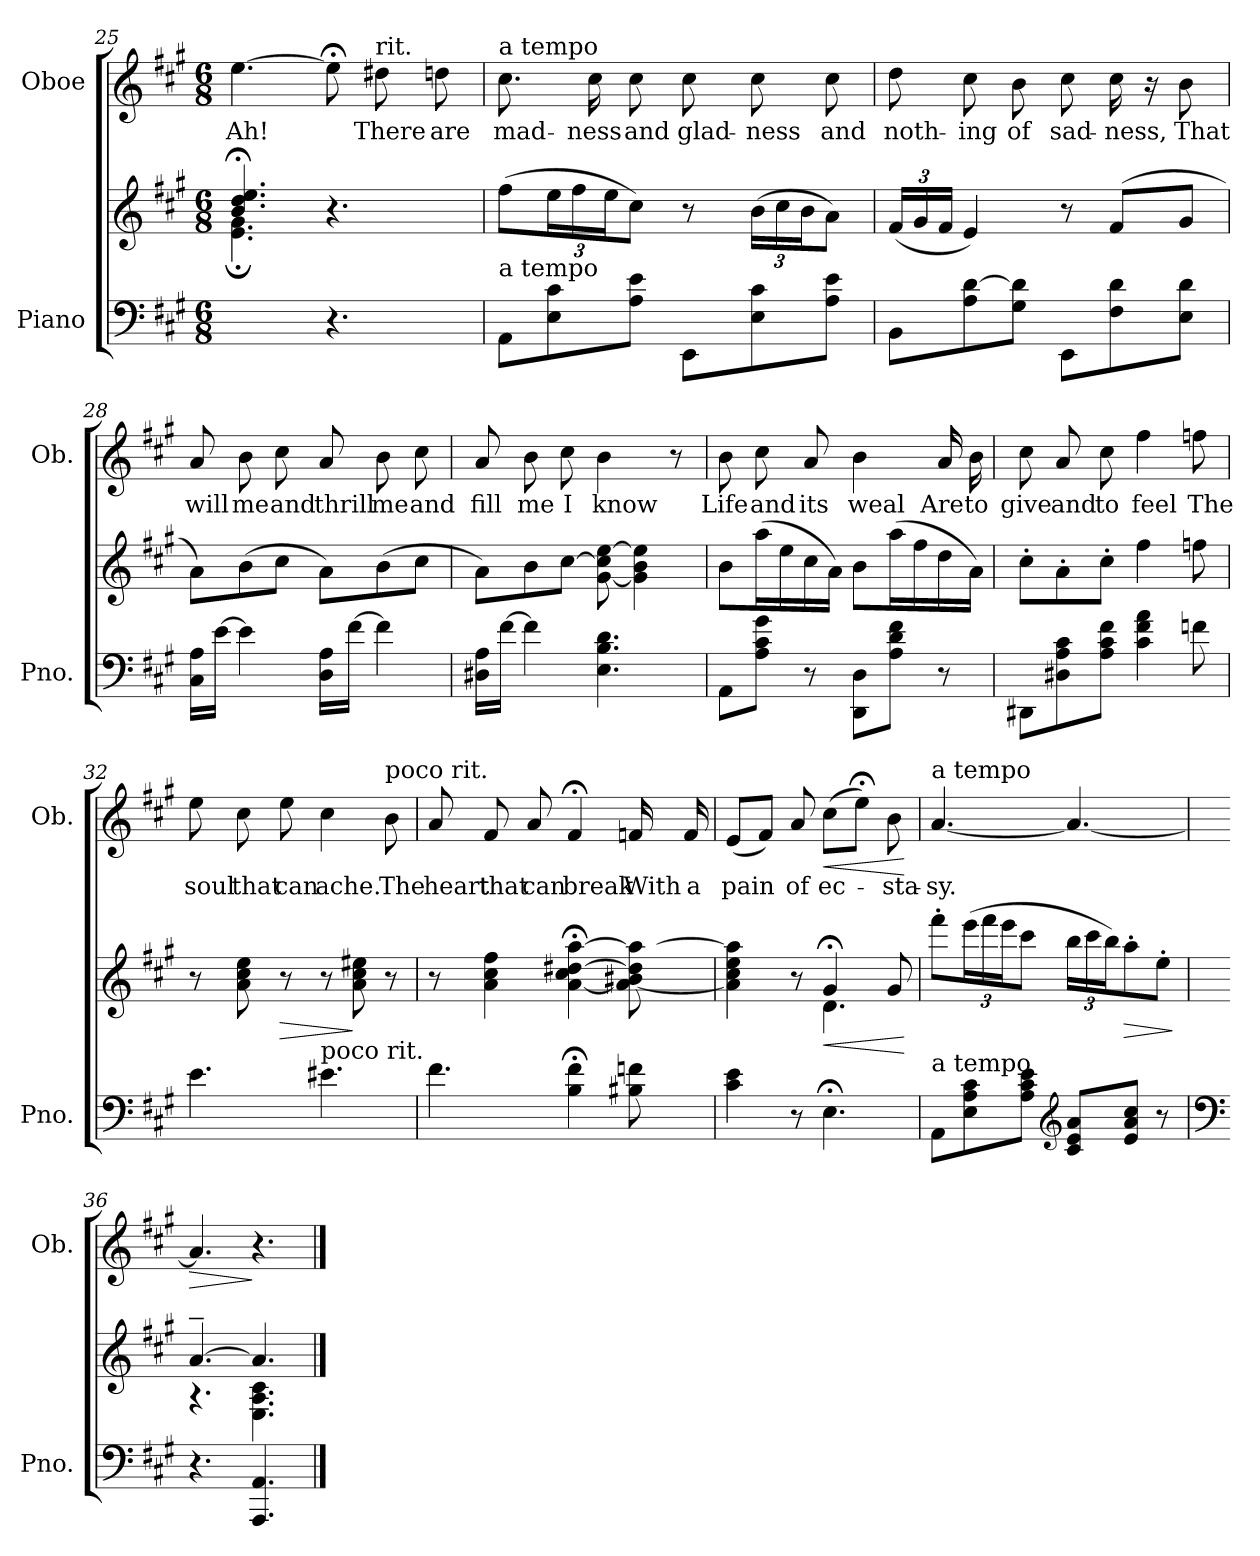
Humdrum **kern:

**kern	**kern	**dynam	**kern	**text	**dynam
*part2	*part2	*part2	*part1	*part1	*part1
*staff3	*staff2	*staff2/3	*staff1	*staff1	*staff1
*I"Piano	*	*	*I"Oboe	*	*
*I'Pno.	*	*	*I'Ob.	*	*
*clefF4	*clefG2	*	*clefG2	*	*
*k[f#c#g#]	*k[f#c#g#]	*	*k[f#c#g#]	*	*
*M6/8	*M6/8	*	*M6/8	*	*
=25	=25	=25	=25	=25	=25
*	*^	*	*	*	*
!	!	!	!	!	!LO:LY:b	!
4.ryy	4.b/;< 4.dd/;< 4.ee/;<	4.e\; 4.g#\;	.	[4.ee\	Ah!	.
4.r	4.r	4.ryy	.	8ee;<\]	.	.
!	!	!	!	!LO:TX:a:t=rit.	!	!
!	!	!	!	!	!LO:LY:b	!
.	.	.	.	8dd#X\	There	.
!	!	!	!	!	!LO:LY:b	!
.	.	.	.	8ddn\	are	.
*	*v	*v	*	*	*	*
=26	=26	=26	=26	=26	=26
!	!	!	!LO:TX:a:t=a tempo	!	!
!LO:TX:a:t=a tempo	!	!	!	!	!
!	!	!	!	!LO:LY:b	!
8AA\L	(8ff#\L	.	8.cc#\	mad-	.
*	*Xbrackettup	*	*	*	*
8E\ 8c#\	24ee\L	.	.	.	.
.	24ff#\	.	.	.	.
!	!	!	!	!LO:LY:b	!
.	.	.	16cc#\	-ness	.
.	24ee\J	.	.	.	.
!	!	!	!	!LO:LY:b	!
8A\ 8e\J	8cc#\J)	.	8cc#\	and	.
!	!	!	!	!LO:LY:b	!
8EE\L	8r	.	8cc#\	glad-	.
!	!	!	!	!LO:LY:b	!
8E\ 8c#\	(24b\LL	.	8cc#\	-ness	.
.	24cc#\	.	.	.	.
.	24b\J	.	.	.	.
!	!	!	!	!LO:LY:b	!
8A\ 8e\J	8a\J)	.	8cc#\	and	.
=27	=27	=27	=27	=27	=27
!	!	!	!	!LO:LY:b	!
8BB\L	(24f#/LL	.	8dd\	noth-	.
.	24g#/	.	.	.	.
.	24f#/JJ	.	.	.	.
!	!	!	!	!LO:LY:b	!
8A\ [8d\	4e/)	.	8cc#\	-ing	.
!	!	!	!	!LO:LY:b	!
8G#\ 8d\]J	.	.	8b\	of	.
!	!	!	!	!LO:LY:b	!
8EE\L	8r	.	8cc#\	sad-	.
!	!	!	!	!LO:LY:b	!
8F#\ 8d\	(8f#/L	.	16cc#\	-ness,	.
.	.	.	16r	.	.
!	!	!	!	!LO:LY:b	!
8E\ 8d\J	8g#/J	.	8b\	That	.
!!LO:LB:g=z
=28	=28	=28	=28	=28	=28
!	!	!	!	!LO:LY:b	!
16C#\ 16A\LL	8a\L)	.	8a/	will	.
[16e\JJ	.	.	.	.	.
!	!	!	!	!LO:LY:b	!
4e\]	(8b\	.	8b\	me	.
!	!	!	!	!LO:LY:b	!
.	8cc#\J	.	8cc#\	and	.
!	!	!	!	!LO:LY:b	!
16D\ 16A\LL	8a\L)	.	8a/	thrill	.
[16f#\JJ	.	.	.	.	.
!	!	!	!	!LO:LY:b	!
4f#\]	(8b\	.	8b\	me	.
!	!	!	!	!LO:LY:b	!
.	8cc#\J	.	8cc#\	and	.
=29	=29	=29	=29	=29	=29
!	!	!	!	!LO:LY:b	!
16D#X\ 16A\LL	8a\L)	.	8a/	fill	.
[16f#\JJ	.	.	.	.	.
!	!	!	!	!LO:LY:b	!
4f#\]	8b\	.	8b\	me	.
!	!	!	!	!LO:LY:b	!
.	[8cc#\J	.	8cc#\	I	.
!	!	!	!	!LO:LY:b	!
4.E\ 4.B\ 4.d\	[8g#\ 8cc#\] [8ee\	.	4b\	know	.
.	4g#\] 4b\ 4ee\]	.	.	.	.
.	.	.	8r	.	.
=30	=30	=30	=30	=30	=30
!	!	!	!	!LO:LY:b	!
8AA\L	8b\L	.	8b\	Life	.
!	!	!	!	!LO:LY:b	!
8A\ 8c#\ 8g#\J	(16aa\L	.	8cc#\	and	.
.	16ee\	.	.	.	.
!	!	!	!	!LO:LY:b	!
8r	16cc#\	.	8a/	its	.
.	16a\JJ)	.	.	.	.
!	!	!	!	!LO:LY:b	!
8DD\ 8D\L	8b\L	.	4b\	weal	.
8A\ 8d\ 8f#\J	(16aa\L	.	.	.	.
.	16ff#\	.	.	.	.
!	!	!	!	!LO:LY:b	!
8r	16dd\	.	16a/	Are	.
!	!	!	!	!LO:LY:b	!
.	16a\JJ)	.	16b\	to	.
=31	=31	=31	=31	=31	=31
!	!	!	!	!LO:LY:b	!
8DD#X\L	8cc#'\L	.	8cc#\	give	.
!	!	!	!	!LO:LY:b	!
8D#X\ 8A\ 8c#\	8a'\	.	8a/	and	.
!	!	!	!	!LO:LY:b	!
8A\ 8c#\ 8f#\J	8cc#'\J	.	8cc#\	to	.
!	!	!	!	!LO:LY:b	!
4c#\ 4f#\ 4a\	4ff#\	.	4ff#\	feel	.
!	!	!	!	!LO:LY:b	!
8fn\	8ffn\	.	8ffn\	The	.
!!LO:PB:g=z
=32	=32	=32	=32	=32	=32
!	!	!	!	!LO:LY:b	!
4.e\	8r	.	8ee\	soul	.
!	!	!	!	!LO:LY:b	!
.	8a\ 8cc#\ 8ee\	.	8cc#\	that	.
!	!	!LO:HP:b	!	!LO:LY:b	!
.	8r	>	8ee\	can	.
!LO:TX:a:t=poco rit.	!	!	!	!	!
!	!	!	!	!LO:LY:b	!
4.e#X\	8r	.	4cc#\	ache.	.
.	8a\ 8cc#\ 8ee#X\	]	.	.	.
!	!	!	!LO:TX:a:t=poco rit.	!	!
!	!	!	!	!LO:LY:b	!
.	8r	.	8b\	The	.
=33	=33	=33	=33	=33	=33
!	!	!	!	!LO:LY:b	!
4.f#\	8r	.	8a/	heart	.
!	!	!	!	!LO:LY:b	!
.	4a\ 4cc#\ 4ff#\	.	8f#/	that	.
!	!	!	!	!LO:LY:b	!
.	.	.	8a/	can	.
!	!	!	!	!LO:LY:b	!
4B\;< 4f#\;<	[4a\;< 4cc#\;< [4dd#X\;< [4aa\;<	.	4f#;</	break	.
!	!	!	!	!LO:LY:b	!
8B#X\ 8fn\	8a\_ 8b#X\ 8dd#\] 8aa\_	.	16fn/	With	.
!	!	!	!	!LO:LY:b	!
.	.	.	16f/	a	.
=34	=34	=34	=34	=34	=34
*	*^	*	*	*	*
!	!	!	!	!	!LO:LY:b	!
4c#\ 4e\	4a\] 4cc#\ 4ee\ 4aa\]	4.ryy	.	(8e/L	pain	.
.	.	.	.	8f#/J)	.	.
!	!	!	!	!	!LO:LY:b	!
8r	8r	.	.	8a/	of	.
!	!	!	!LO:HP:b	!	!LO:LY:b	!LO:HP:b
4.E;<\	4g#;</	4.d\	<	(8cc#\L	ec-	<
.	.	.	.	8ee;<\J)	.	.
!	!	!	!	!	!LO:LY:b	!
.	8g#/	.	.	8b\	-sta-	.
*	*v	*v	*	*	*	*
.	.	[	.	.	[
!!LO:LB:g=z
=35	=35	=35	=35	=35	=35
!	!	!	!LO:TX:a:t=a tempo	!	!
!LO:TX:a:t=a tempo	!	!	!	!	!
!	!	!	!	!LO:LY:b	!
8AA\L	8fff#'\L	.	[4.a/	-sy.	.
8E\ 8A\ 8c#\	(24eee\L	.	.	.	.
.	24fff#\	.	.	.	.
.	24eee\J	.	.	.	.
8A\ 8c#\ 8e\J	8ccc#\J	.	.	.	.
*clefG2	*	*	*	*	*
8c#/ 8e/ 8a/L	24bb\LL	.	4.a/_	.	.
.	24ccc#\	.	.	.	.
.	24bb\J)	.	.	.	.
!	!	!LO:HP:b	!	!	!
8e/ 8a/ 8cc#/J	8aa'\	>	.	.	.
8r	8ee'\J	.	.	.	.
.	.	]	.	.	.
=36	=36	=36	=36	=36	=36
*clefF4	*	*	*	*	*
*	*^	*	*	*	*
!	!	!	!	!	!	!LO:HP:b
4.r	[4.a~/	4.r	.	4.a/]	.	>
4.AAA/ 4.AA/	4.a/]	4.E\ 4.A\ 4.c#\	.	4.r	.	]
*	*v	*v	*	*	*	*
==	==	==	==	==	==
*-	*-	*-	*-	*-	*-
